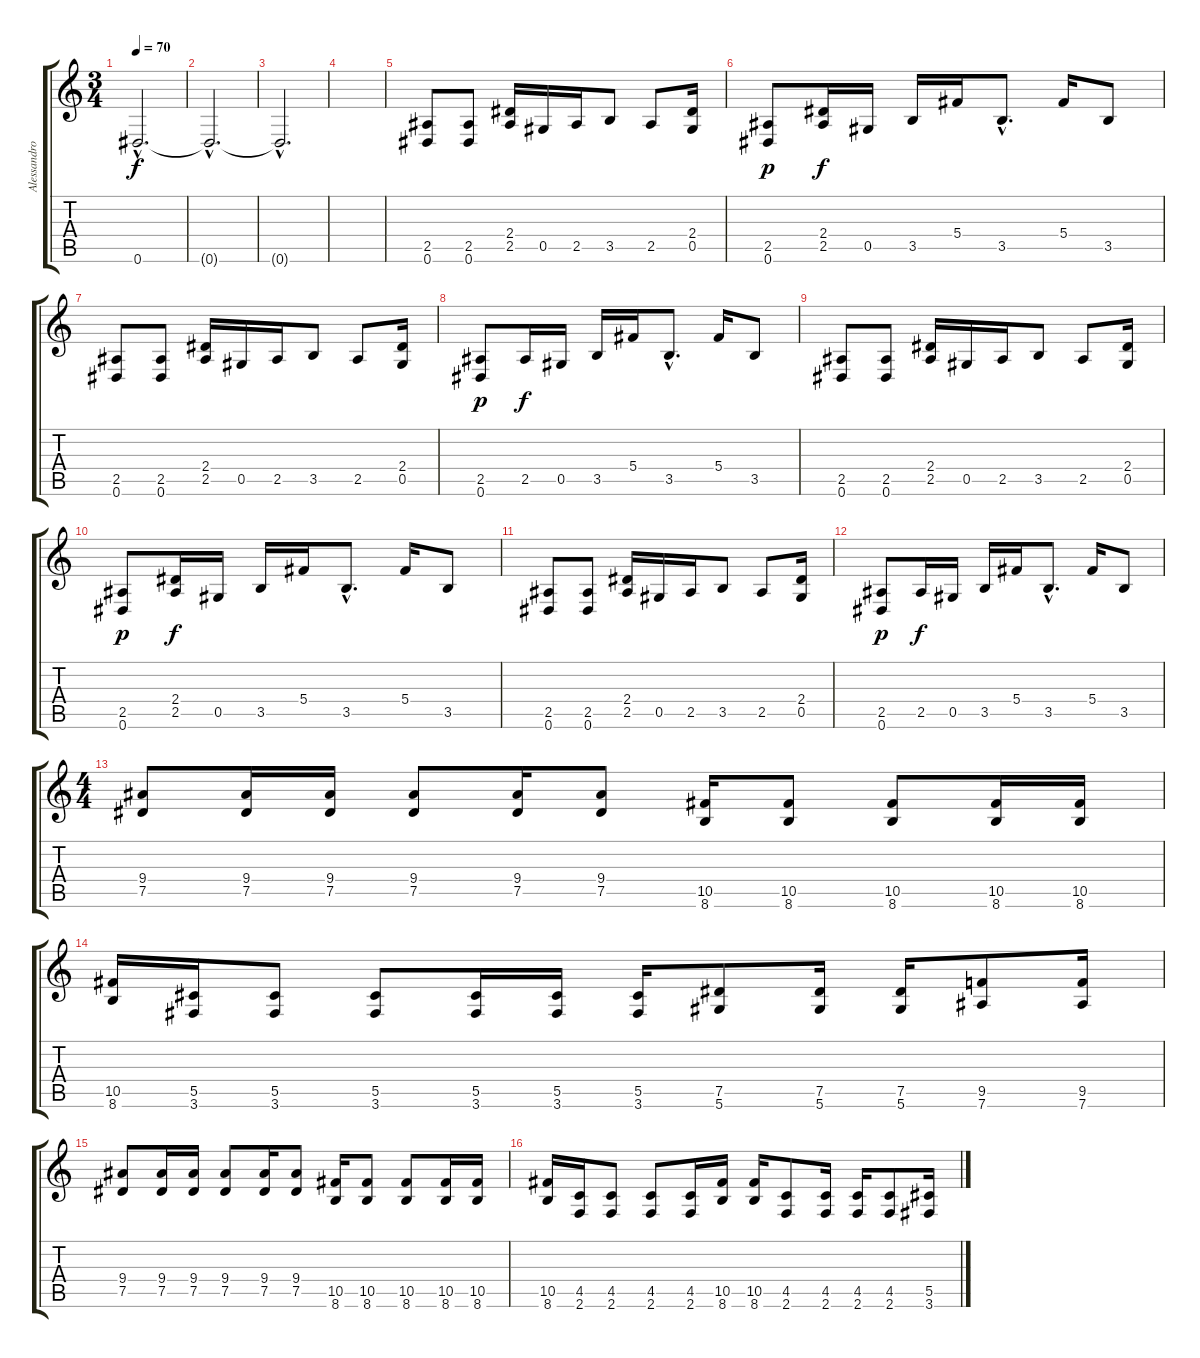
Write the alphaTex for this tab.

\track ("Alessandro Pace " "Alessandro") {instrument distortionguitar}
\staff {score tabs}
\tuning (Eb4 Bb3 Gb3 Db3 Ab2 Eb2) {hide}
\ts (3 4)
\tempo 70
\clef g2
\ks c
0.6{hac}.2{d dy f} |
0.6{hac t}.2{d} |
0.6{hac t}.2{d} |
|
(2.5 0.6).8 (2.5 0.6).8 (2.4 2.5).16 0.5.16 2.5.16 3.5.8 2.5.8 (2.4 0.5).16 |
(2.5 0.6).8{dy p} (2.4 2.5).16{dy f} 0.5.16 3.5.16 5.4.16 3.5{hac}.8{d} 5.4.16 3.5.8 |
(2.5 0.6).8 (2.5 0.6).8 (2.4 2.5).16 0.5.16 2.5.16 3.5.8 2.5.8 (2.4 0.5).16 |
(2.5 0.6).8{dy p} 2.5.16{dy f} 0.5.16 3.5.16 5.4.16 3.5{hac}.8{d} 5.4.16 3.5.8 |
(2.5 0.6).8 (2.5 0.6).8 (2.4 2.5).16 0.5.16 2.5.16 3.5.8 2.5.8 (2.4 0.5).16 |
(2.5 0.6).8{dy p} (2.4 2.5).16{dy f} 0.5.16 3.5.16 5.4.16 3.5{hac}.8{d} 5.4.16 3.5.8 |
(2.5 0.6).8 (2.5 0.6).8 (2.4 2.5).16 0.5.16 2.5.16 3.5.8 2.5.8 (2.4 0.5).16 |
(2.5 0.6).8{dy p} 2.5.16{dy f} 0.5.16 3.5.16 5.4.16 3.5{hac}.8{d} 5.4.16 3.5.8 |
\ts (4 4)
(9.4 7.5).8 (9.4 7.5).16 (9.4 7.5).16 (9.4 7.5).8 (9.4 7.5).16 (9.4 7.5).8 (10.5 8.6).16 (10.5 8.6).8 (10.5 8.6).8 (10.5 8.6).16 (10.5 8.6).16 |
(10.5 8.6).16 (5.5 3.6).16 (5.5 3.6).8 (5.5 3.6).8 (5.5 3.6).16 (5.5 3.6).16 (5.5 3.6).16 (7.5 5.6).8 (7.5 5.6).16 (7.5 5.6).16 (9.5 7.6).8 (9.5 7.6).16 |
(9.4 7.5).8 (9.4 7.5).16 (9.4 7.5).16 (9.4 7.5).8 (9.4 7.5).16 (9.4 7.5).8 (10.5 8.6).16 (10.5 8.6).8 (10.5 8.6).8 (10.5 8.6).16 (10.5 8.6).16 |
(10.5 8.6).16 (4.5 2.6).16 (4.5 2.6).8 (4.5 2.6).8 (4.5 2.6).16 (10.5 8.6).16 (10.5 8.6).16 (4.5 2.6).8 (4.5 2.6).16 (4.5 2.6).16 (4.5 2.6).8 (5.5 3.6).16
